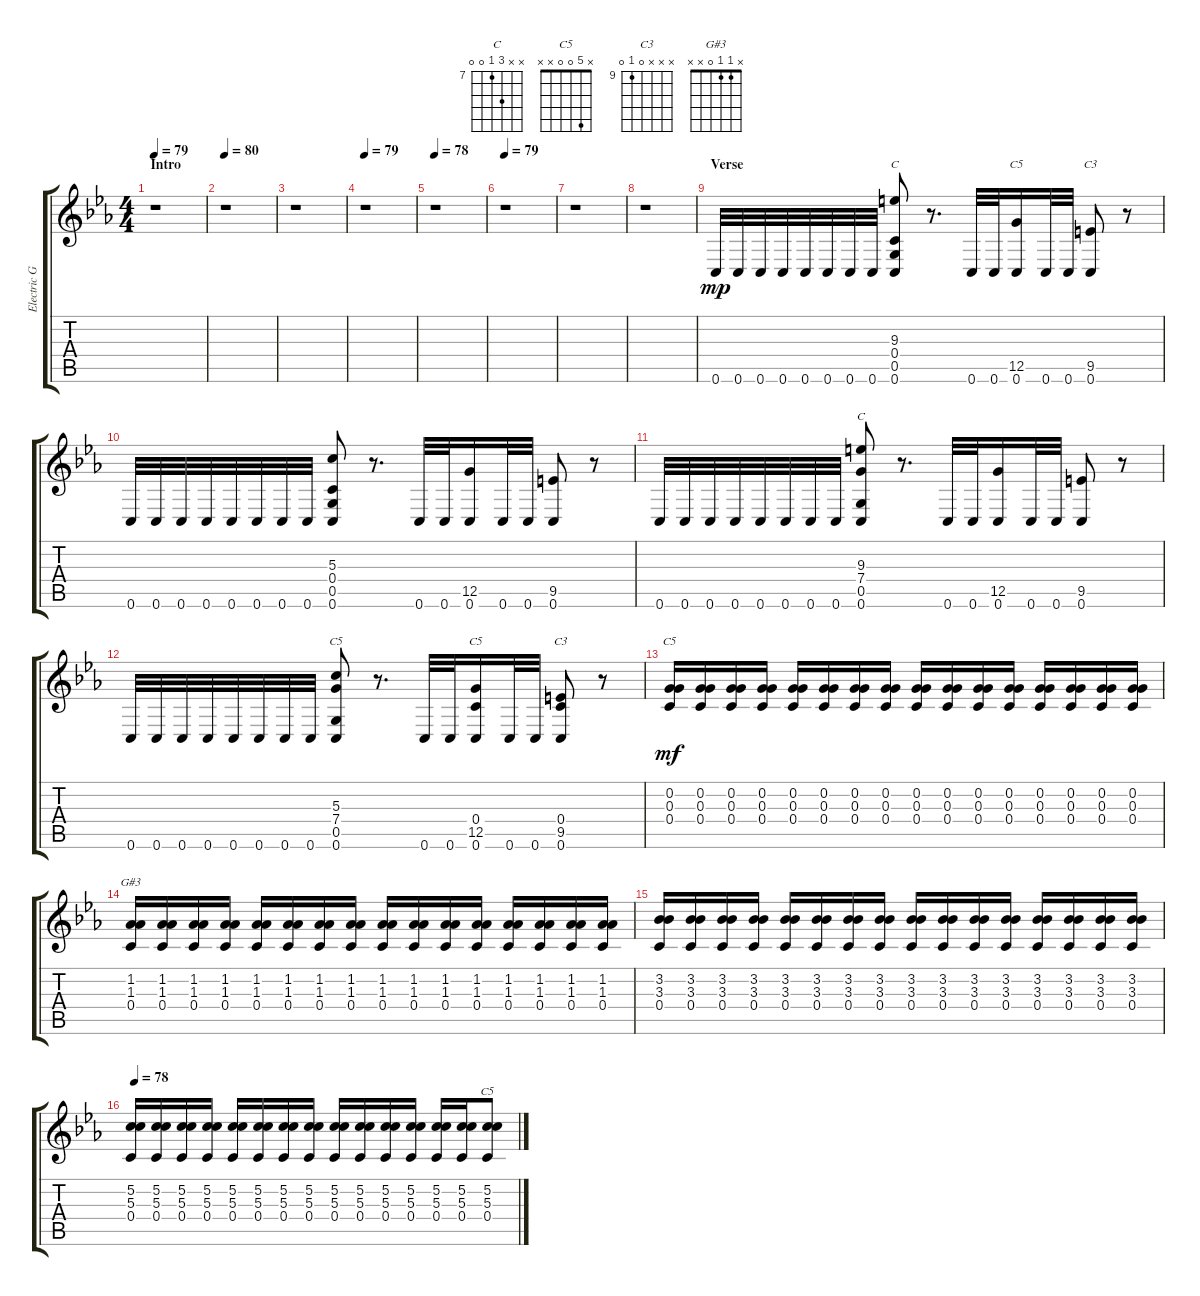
\track ("Electric Guitar #3" "Electric G") {instrument distortionguitar}
\staff {score tabs}
\tuning (D4 G3 G3 C3 G2 C2) {hide}
\chord ("C" x x 9 0 0 0) {firstfret 9}
\chord ("C5" x x x x 12 0) {firstfret 12}
\chord ("C3" x x x x 9 0) {firstfret 9}
\chord ("C" x x 9 7 0 0) {firstfret 7}
\chord ("C5" x x 5 7 0 0) {firstfret 5}
\chord ("C5" x x x 0 12 0) {firstfret 12}
\chord ("C3" x x x 0 9 0) {firstfret 9}
\chord ("C5" x 0 0 0 x x)
\chord ("G#3" x 1 1 0 x x)
\chord ("C5" x 5 0 0 x x)
\ts (4 4)
\section ("" "Intro")
\tempo 79
\clef g2
\ks cminor
r.1{dy mp instrument distortionguitar} |
\tempo 80
r.1 |
r.1 |
\tempo 79
r.1 |
\tempo 78
r.1 |
\tempo 79
r.1 |
r.1 |
r.1 |
\section ("" "Verse")
0.6.32 0.6.32 0.6.32 0.6.32 0.6.32 0.6.32 0.6.32 0.6.32 (9.3 0.4 0.5 0.6).8{ch "C"} r.8{d} 0.6.32 0.6.32 (12.5 0.6).16{ch "C5"} 0.6.32 0.6.32 (9.5 0.6).8{ch "C3"} r.8 |
0.6.32 0.6.32 0.6.32 0.6.32 0.6.32 0.6.32 0.6.32 0.6.32 (5.3 0.4 0.5 0.6).8 r.8{d} 0.6.32 0.6.32 (12.5 0.6).16 0.6.32 0.6.32 (9.5 0.6).8 r.8 |
0.6.32 0.6.32 0.6.32 0.6.32 0.6.32 0.6.32 0.6.32 0.6.32 (9.3 7.4 0.5 0.6).8{ch "C"} r.8{d} 0.6.32 0.6.32 (12.5 0.6).16 0.6.32 0.6.32 (9.5 0.6).8 r.8 |
0.6.32 0.6.32 0.6.32 0.6.32 0.6.32 0.6.32 0.6.32 0.6.32 (5.3 7.4 0.5 0.6).8{ch "C5"} r.8{d} 0.6.32 0.6.32 (0.4 12.5 0.6).16{ch "C5"} 0.6.32 0.6.32 (0.4 9.5 0.6).8{ch "C3"} r.8 |
(0.2 0.3 0.4).16{ch "C5" dy mf} (0.2 0.3 0.4).16 (0.2 0.3 0.4).16 (0.2 0.3 0.4).16 (0.2 0.3 0.4).16 (0.2 0.3 0.4).16 (0.2 0.3 0.4).16 (0.2 0.3 0.4).16 (0.2 0.3 0.4).16 (0.2 0.3 0.4).16 (0.2 0.3 0.4).16 (0.2 0.3 0.4).16 (0.2 0.3 0.4).16 (0.2 0.3 0.4).16 (0.2 0.3 0.4).16 (0.2 0.3 0.4).16 |
(1.2 1.3 0.4).16{ch "G#3"} (1.2 1.3 0.4).16 (1.2 1.3 0.4).16 (1.2 1.3 0.4).16 (1.2 1.3 0.4).16 (1.2 1.3 0.4).16 (1.2 1.3 0.4).16 (1.2 1.3 0.4).16 (1.2 1.3 0.4).16 (1.2 1.3 0.4).16 (1.2 1.3 0.4).16 (1.2 1.3 0.4).16 (1.2 1.3 0.4).16 (1.2 1.3 0.4).16 (1.2 1.3 0.4).16 (1.2 1.3 0.4).16 |
(3.2 3.3 0.4).16 (3.2 3.3 0.4).16 (3.2 3.3 0.4).16 (3.2 3.3 0.4).16 (3.2 3.3 0.4).16 (3.2 3.3 0.4).16 (3.2 3.3 0.4).16 (3.2 3.3 0.4).16 (3.2 3.3 0.4).16 (3.2 3.3 0.4).16 (3.2 3.3 0.4).16 (3.2 3.3 0.4).16 (3.2 3.3 0.4).16 (3.2 3.3 0.4).16 (3.2 3.3 0.4).16 (3.2 3.3 0.4).16 |
\tempo 78
(5.2 5.3 0.4).16 (5.2 5.3 0.4).16 (5.2 5.3 0.4).16 (5.2 5.3 0.4).16 (5.2 5.3 0.4).16 (5.2 5.3 0.4).16 (5.2 5.3 0.4).16 (5.2 5.3 0.4).16 (5.2 5.3 0.4).16 (5.2 5.3 0.4).16 (5.2 5.3 0.4).16 (5.2 5.3 0.4).16 (5.2 5.3 0.4).16 (5.2 5.3 0.4).16 (5.2 5.3 0.4).8{ch "C5"}
